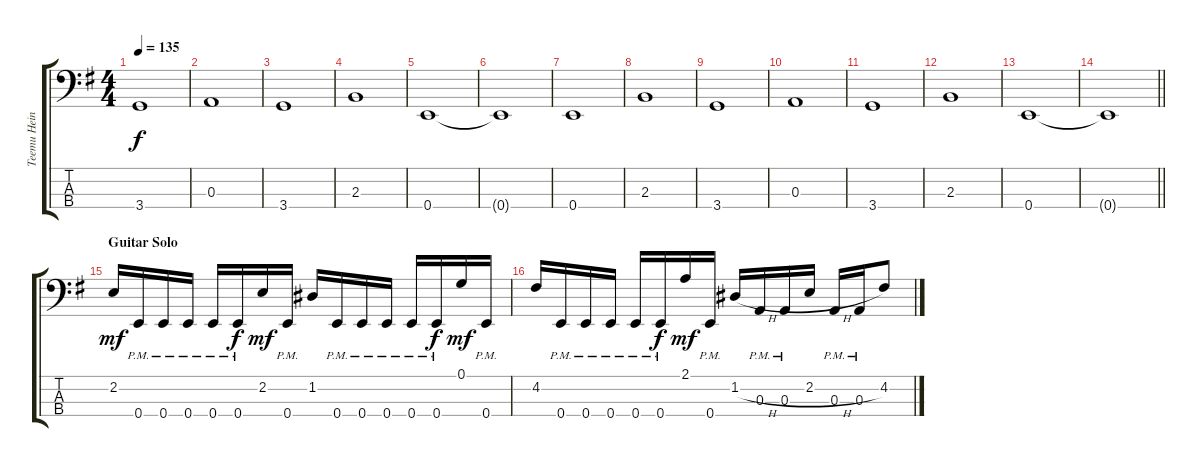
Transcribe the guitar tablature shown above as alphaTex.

\track ("Teemu Heinola (bass)" "Teemu Hein") {instrument electricbasspick}
\staff {score tabs}
\tuning (G2 D2 A1 E1) {hide}
\ts (4 4)
\tempo 135
\clef f4
\ks eminor
3.4.1{dy f} |
0.3.1 |
3.4.1 |
2.3.1 |
0.4.1 |
0.4{t}.1 |
0.4.1 |
2.3.1 |
3.4.1 |
0.3.1 |
3.4.1 |
2.3.1 |
0.4.1 |
\barLineRight lightlight
0.4{t}.1 |
\section ("" "Guitar Solo")
2.2.16{dy mf} 0.4{pm}.16 0.4{pm}.16 0.4{pm}.16 0.4{pm}.16 0.4{pm}.16{dy f} 2.2.16{dy mf} 0.4{pm}.16 1.2.16 0.4{pm}.16 0.4{pm}.16 0.4{pm}.16 0.4{pm}.16 0.4{pm}.16{dy f} 0.1.16{dy mf} 0.4{pm}.16 |
4.2.16 0.4{pm}.16 0.4{pm}.16 0.4{pm}.16 0.4{pm}.16 0.4{pm}.16{dy f} 2.1.16{dy mf} 0.4{pm}.16 1.2{h}.16 0.3{pm}.16 0.3{pm}.16 2.2{h}.16 0.3{pm}.16 0.3{pm}.16 4.2.8
